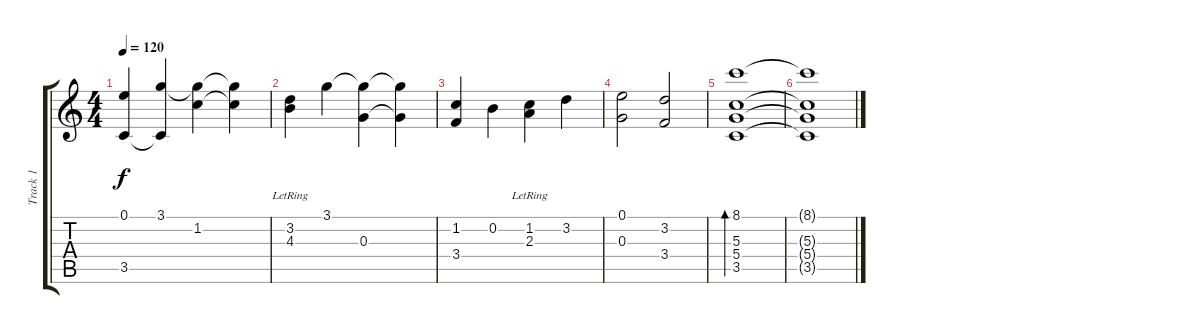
\track ("Track 1" "Track 1") {instrument acousticguitarsteel}
\staff {score tabs}
\tuning (E4 B3 G3 D3 A2 E2) {hide}
\ts (4 4)
\tempo 120
\clef g2
\ks c
(0.1 3.5).4{dy f} (3.1 3.5{t}).4 (3.1{t} 1.2).4 (3.1{t} 1.2{t}).4 |
(3.2 4.3{lr}).4 3.1.4 (3.1{t} 0.3).4 (3.1{t} 0.3{t}).4 |
(1.2 3.4).4 0.2.4 (1.2 2.3{lr}).4 3.2.4 |
(0.1 0.3).2 (3.2 3.4).2 |
(8.1 5.3 5.4 3.5).1{bd 60} |
(8.1{t} 5.3{t} 5.4{t} 3.5{t}).1
